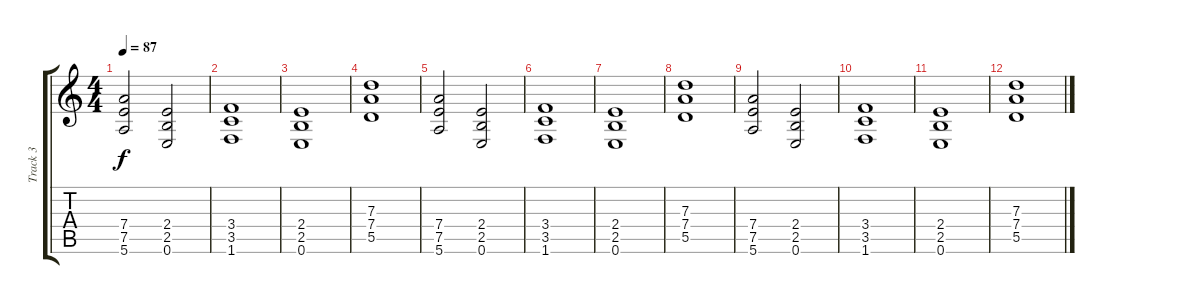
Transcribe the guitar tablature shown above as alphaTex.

\track ("Track 3" "Track 3") {instrument acousticguitarnylon}
\staff {score tabs}
\tuning (E4 B3 G3 D3 A2 E2) {hide}
\ts (4 4)
\tempo 87
\clef g2
\ks c
(7.4 7.5 5.6).2{dy f} (2.4 2.5 0.6).2 |
(3.4 3.5 1.6).1 |
(2.4 2.5 0.6).1 |
(7.3 7.4 5.5).1 |
(7.4 7.5 5.6).2 (2.4 2.5 0.6).2 |
(3.4 3.5 1.6).1 |
(2.4 2.5 0.6).1 |
(7.3 7.4 5.5).1 |
(7.4 7.5 5.6).2 (2.4 2.5 0.6).2 |
(3.4 3.5 1.6).1 |
(2.4 2.5 0.6).1 |
(7.3 7.4 5.5).1
